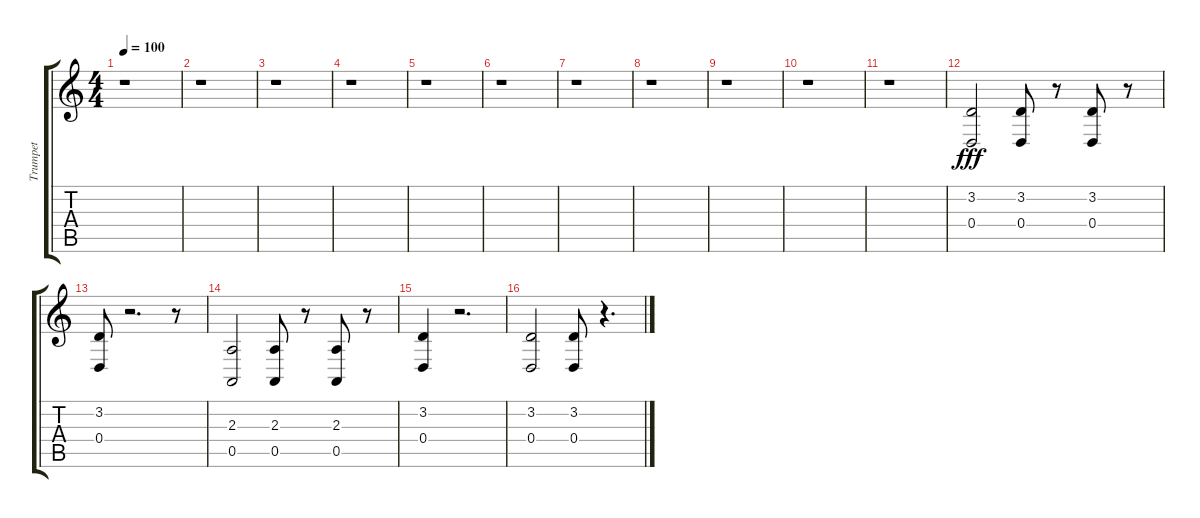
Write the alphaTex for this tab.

\track ("Trumpet" "Trumpet") {instrument trumpet}
\staff {score tabs}
\tuning (E4 B3 G3 D3 A2 E2) {hide}
\ts (4 4)
\tempo 100
\clef g2
\ks c
r.1{dy fff} |
r.1 |
r.1 |
r.1 |
r.1 |
r.1 |
r.1 |
r.1 |
r.1 |
r.1 |
r.1 |
(3.2 0.4).2 (3.2 0.4).8 r.8 (3.2 0.4).8 r.8 |
(3.2 0.4).8 r.2{d} r.8 |
(2.3 0.5).2 (2.3 0.5).8 r.8 (2.3 0.5).8 r.8 |
(3.2 0.4).4 r.2{d} |
(3.2 0.4).2 (3.2 0.4).8 r.4{d}
